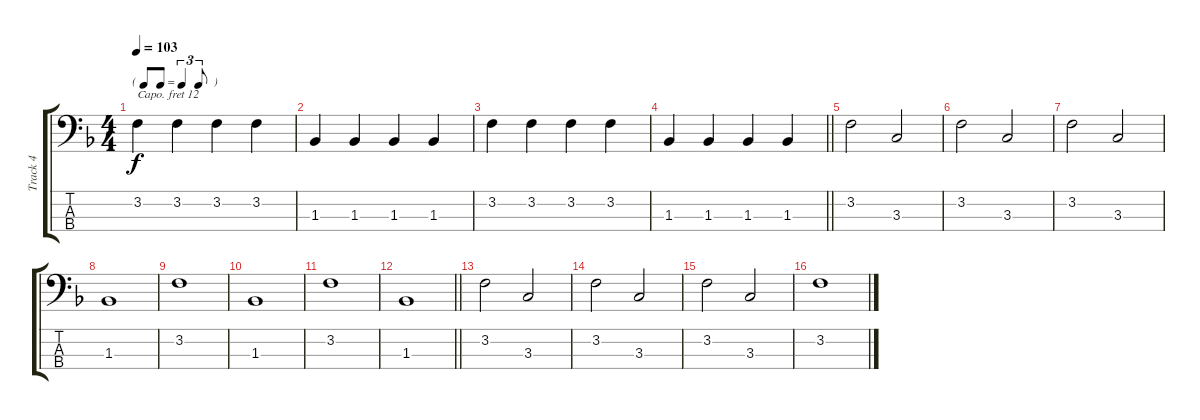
\track ("Track 4" "Track 4") {instrument harpsichord}
\staff {score tabs}
\capo 12
\tuning (G2 D2 A1 E1) {hide}
\ts (4 4)
\tf triplet8th
\tempo 103
\clef f4
\ks f
3.2.4{dy f} 3.2.4 3.2.4 3.2.4 |
1.3.4 1.3.4 1.3.4 1.3.4 |
3.2.4 3.2.4 3.2.4 3.2.4 |
\barLineRight lightlight
1.3.4 1.3.4 1.3.4 1.3.4 |
3.2.2 3.3.2 |
3.2.2 3.3.2 |
3.2.2 3.3.2 |
1.3.1 |
3.2.1 |
1.3.1 |
3.2.1 |
\barLineRight lightlight
1.3.1 |
3.2.2 3.3.2 |
3.2.2 3.3.2 |
3.2.2 3.3.2 |
3.2.1
